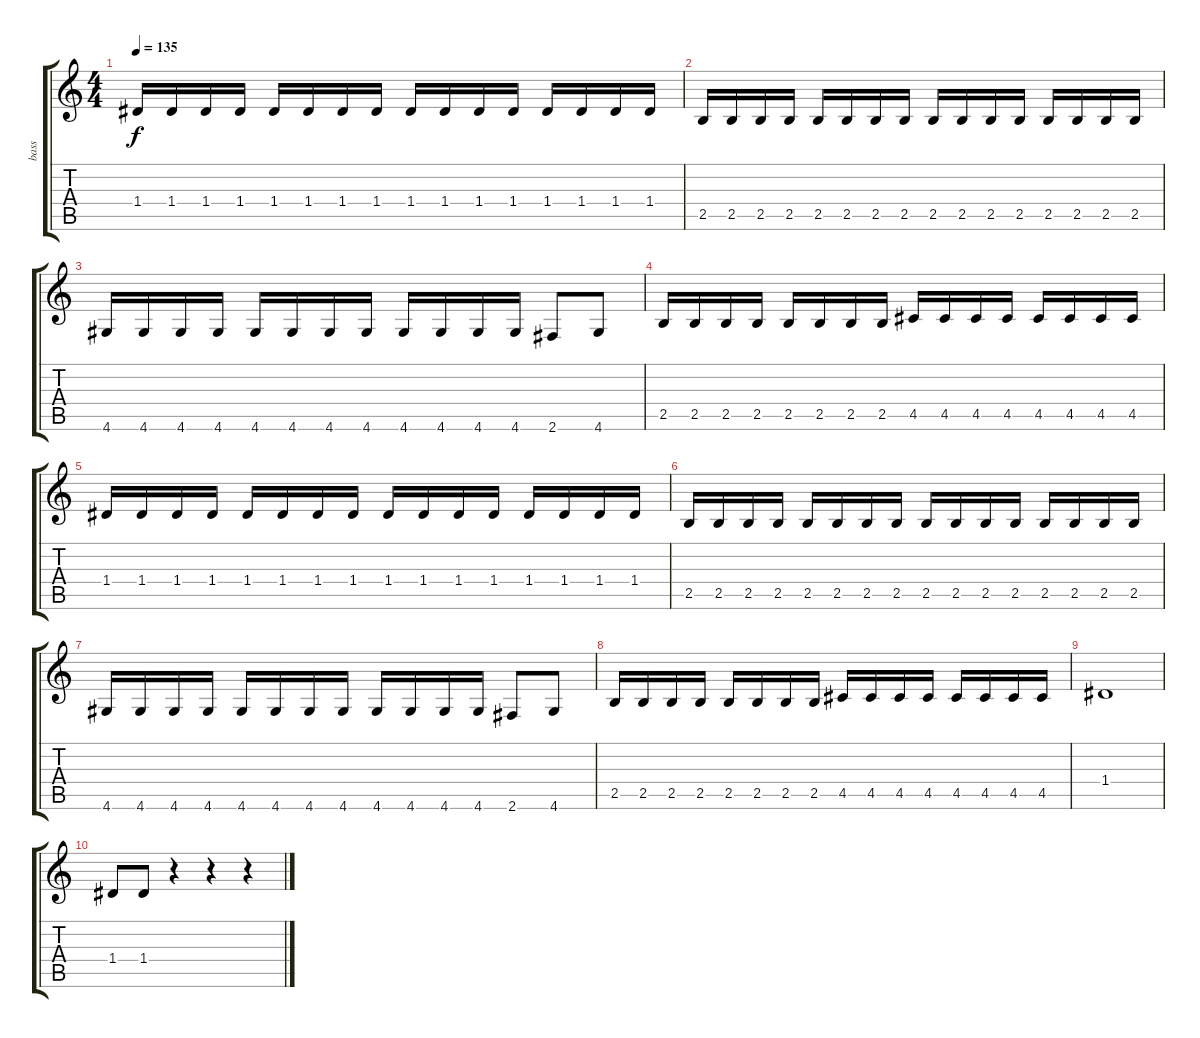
\track ("bass" "bass") {instrument electricbassfinger}
\staff {score tabs}
\tuning (E4 B3 G3 D3 A2 E2) {hide}
\ts (4 4)
\tempo 135
\clef g2
\ks c
1.4.16{dy f} 1.4.16 1.4.16 1.4.16 1.4.16 1.4.16 1.4.16 1.4.16 1.4.16 1.4.16 1.4.16 1.4.16 1.4.16 1.4.16 1.4.16 1.4.16 |
2.5.16 2.5.16 2.5.16 2.5.16 2.5.16 2.5.16 2.5.16 2.5.16 2.5.16 2.5.16 2.5.16 2.5.16 2.5.16 2.5.16 2.5.16 2.5.16 |
4.6.16 4.6.16 4.6.16 4.6.16 4.6.16 4.6.16 4.6.16 4.6.16 4.6.16 4.6.16 4.6.16 4.6.16 2.6.8 4.6.8 |
2.5.16 2.5.16 2.5.16 2.5.16 2.5.16 2.5.16 2.5.16 2.5.16 4.5.16 4.5.16 4.5.16 4.5.16 4.5.16 4.5.16 4.5.16 4.5.16 |
1.4.16 1.4.16 1.4.16 1.4.16 1.4.16 1.4.16 1.4.16 1.4.16 1.4.16 1.4.16 1.4.16 1.4.16 1.4.16 1.4.16 1.4.16 1.4.16 |
2.5.16 2.5.16 2.5.16 2.5.16 2.5.16 2.5.16 2.5.16 2.5.16 2.5.16 2.5.16 2.5.16 2.5.16 2.5.16 2.5.16 2.5.16 2.5.16 |
4.6.16 4.6.16 4.6.16 4.6.16 4.6.16 4.6.16 4.6.16 4.6.16 4.6.16 4.6.16 4.6.16 4.6.16 2.6.8 4.6.8 |
2.5.16 2.5.16 2.5.16 2.5.16 2.5.16 2.5.16 2.5.16 2.5.16 4.5.16 4.5.16 4.5.16 4.5.16 4.5.16 4.5.16 4.5.16 4.5.16 |
1.4.1 |
1.4.8 1.4.8 r.4 r.4 r.4
